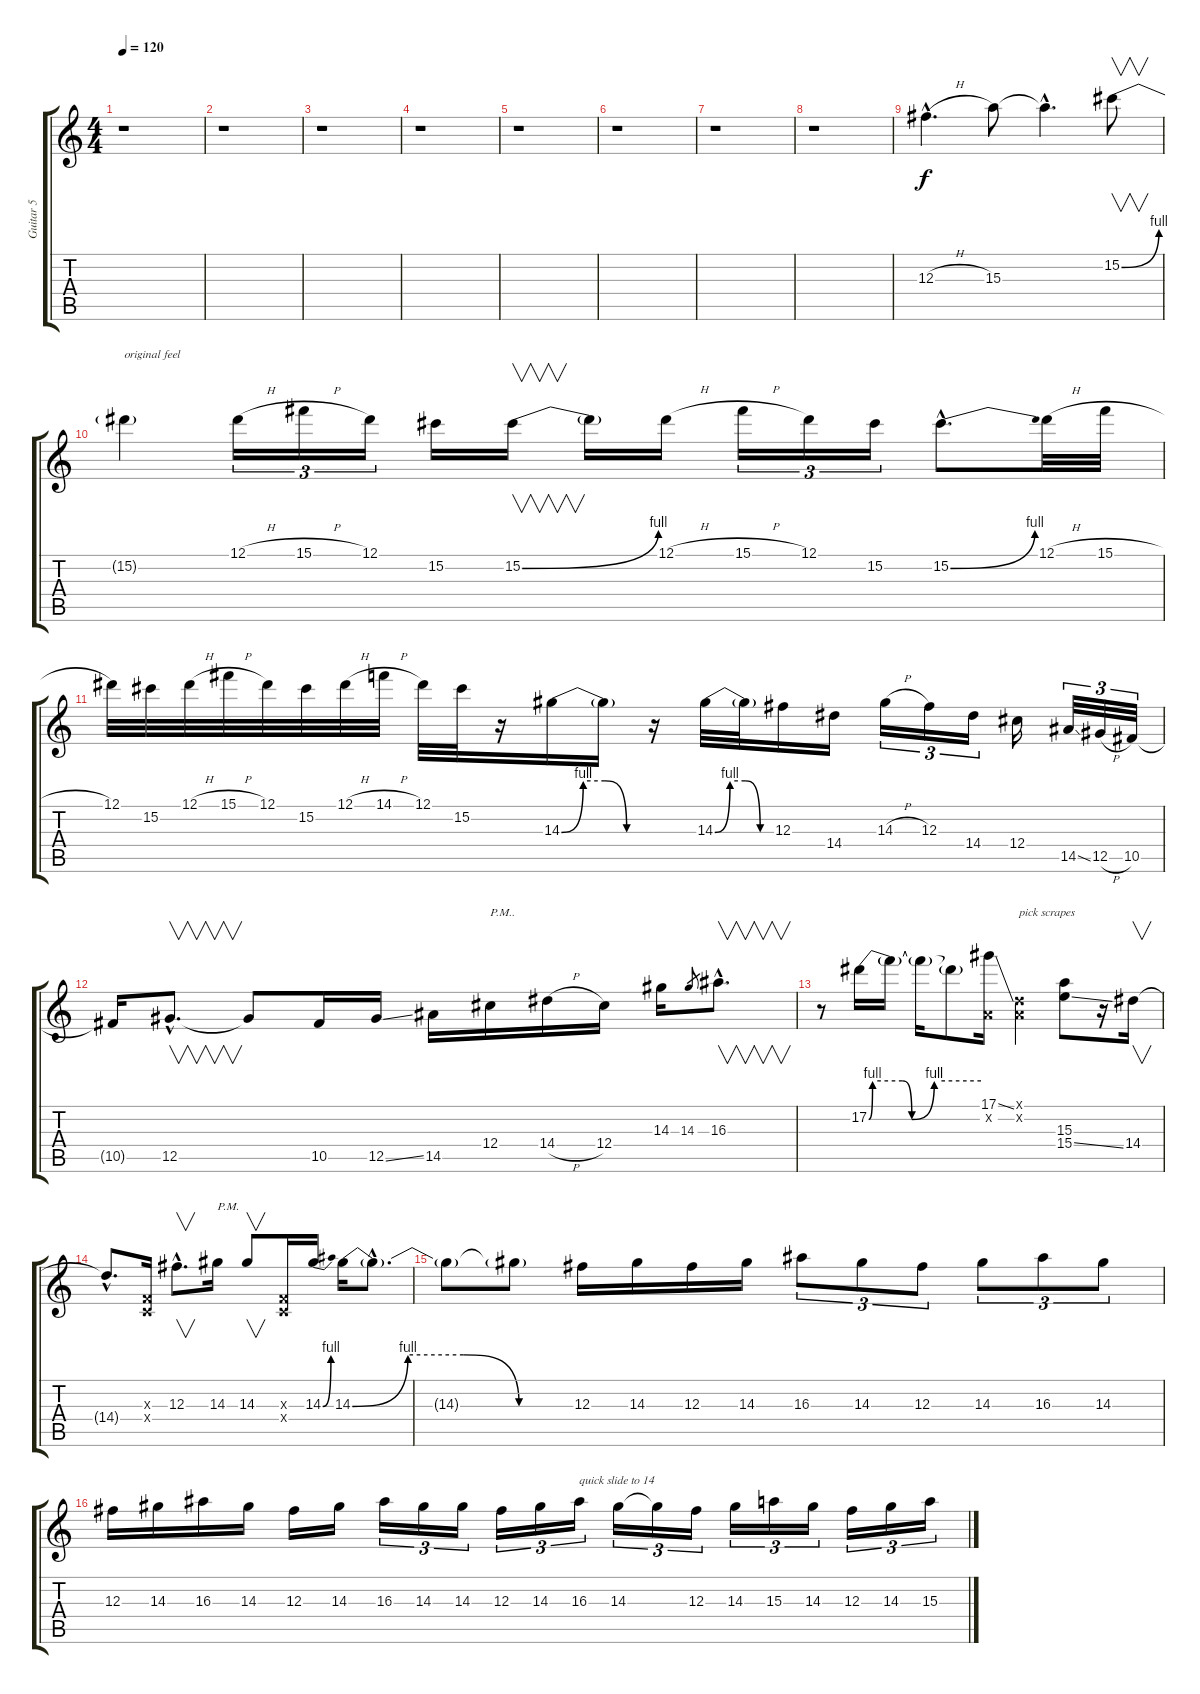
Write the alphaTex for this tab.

\track ("Guitar 5" "Guitar 5") {instrument overdrivenguitar}
\staff {score tabs}
\tuning (Eb4 Bb3 Gb3 Db3 Ab2 Eb2) {hide}
\ts (4 4)
\tempo 120
\clef g2
\ks c
r.1{dy f} |
r.1 |
r.1 |
r.1 |
r.1 |
r.1 |
r.1 |
r.1 |
12.3{h hac}.4{d} 15.3.8 15.3{hac t}.4{d} 15.2{be (bend 0 0 60 4)}.8{v} |
15.2{t}.4{txt "original feel"} 12.1{h}.16{tu (3 2)} 15.1{h}.16{tu (3 2)} 12.1.16{tu (3 2)} 15.2.16 15.2{be (bend 0 0 60 4)}.16{v} 15.2{t}.16 12.1{h}.16 15.1{h}.16{tu (3 2)} 12.1.16{tu (3 2)} 15.2.16{tu (3 2)} 15.2{be (bend 0 0 60 4) hac}.8{d} 12.1{h}.32 15.1{h}.32 |
12.1.32 15.2.32 12.1{h}.32 15.1{h}.32 12.1.32 15.2.32 12.1{h}.32 14.1{h}.32 12.1.32 15.2.32 r.16 14.3{be (custom 0 0 15 4 30 4 45 0 60 0)}.16 14.3{t}.16 r.16 14.3{be (custom 0 0 15 4 30 4 45 0 60 0)}.32 14.3{t}.32 12.3.16 14.4.16 14.3{h}.16{tu (3 2)} 12.3.16{tu (3 2)} 14.4.16{tu (3 2)} 12.4.16 14.5{ss}.32{tu (3 2)} 12.5{h}.32{tu (3 2)} 10.5.32{tu (3 2)} |
10.5{t}.16 12.5{hac}.8{v d} 12.5{t}.8 10.5.16 12.5{ss}.16 14.5.16 12.4.16{txt "P.M.."} 14.4{h}.16 12.4.16 14.3.16 14.3.8{gr} 16.3{hac}.8{v d} |
r.8 17.2{be (custom 0 0 2 4 18 4 23 0 35 4 60 4)}.16 17.2{t}.16 17.2{t}.16 17.2{t}.8 (17.1{ss} -1.2{x}).16 (-1.1{x} -1.2{x}).4{txt "pick scrapes"} (15.3 15.4{ss}).8 r.16 14.4.16{v} |
14.4{hac t}.8{d} (-1.3{x} -1.4{x}).16 12.3{hac}.8{v d} 14.3.16{txt "P.M."} 14.3.8{v} (-1.3{x} -1.4{x}).16 14.3{be (bend 0 0 60 4)}.16 14.3{be (custom 0 0 15 4 30 4 45 0 60 0)}.16 14.3{hac t}.8{d} |
14.3{t}.8 14.3{t}.8 12.3.16 14.3.16 12.3.16 14.3.16 16.3.8{tu (3 2)} 14.3.8{tu (3 2)} 12.3.8{tu (3 2)} 14.3.8{tu (3 2)} 16.3.8{tu (3 2)} 14.3.8{tu (3 2)} |
12.3.16 14.3.16 16.3.16 14.3.16 12.3.16 14.3.16 16.3.16{tu (3 2)} 14.3.16{tu (3 2)} 14.3.16{tu (3 2)} 12.3.16{tu (3 2)} 14.3.16{tu (3 2)} 16.3.16{tu (3 2) txt "quick slide to 14"} 14.3.16{tu (3 2)} 14.3{t}.16{tu (3 2)} 12.3.16{tu (3 2)} 14.3.16{tu (3 2)} 15.3.16{tu (3 2)} 14.3.16{tu (3 2)} 12.3.16{tu (3 2)} 14.3.16{tu (3 2)} 15.3.16{tu (3 2)}
